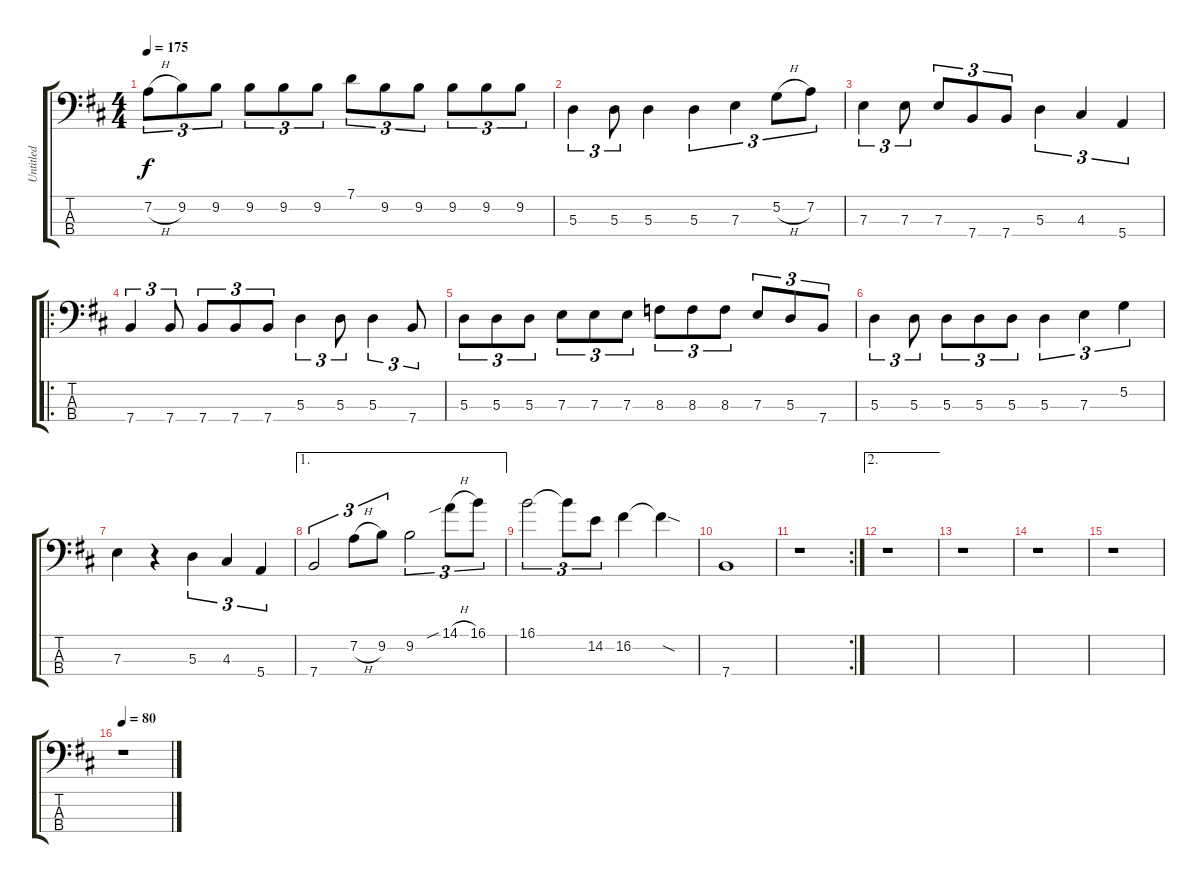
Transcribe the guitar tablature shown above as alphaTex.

\track ("Untitled" "Untitled") {instrument electricbassfinger}
\staff {score tabs}
\tuning (G2 D2 A1 E1) {hide}
\ts (4 4)
\tempo 175
\clef f4
\ks d
7.2{h}.8{tu (3 2) dy f} 9.2.8{tu (3 2)} 9.2.8{tu (3 2)} 9.2.8{tu (3 2)} 9.2.8{tu (3 2)} 9.2.8{tu (3 2)} 7.1.8{tu (3 2)} 9.2.8{tu (3 2)} 9.2.8{tu (3 2)} 9.2.8{tu (3 2)} 9.2.8{tu (3 2)} 9.2.8{tu (3 2)} |
5.3.4{tu (3 2)} 5.3.8{tu (3 2)} 5.3.4 5.3.4{tu (3 2)} 7.3.4{tu (3 2)} 5.2{h}.8{tu (3 2)} 7.2.8{tu (3 2)} |
7.3.4{tu (3 2)} 7.3.8{tu (3 2)} 7.3.8{tu (3 2)} 7.4.8{tu (3 2)} 7.4.8{tu (3 2)} 5.3.4{tu (3 2)} 4.3.4{tu (3 2)} 5.4.4{tu (3 2)} |
\ro
7.4.4{tu (3 2)} 7.4.8{tu (3 2)} 7.4.8{tu (3 2)} 7.4.8{tu (3 2)} 7.4.8{tu (3 2)} 5.3.4{tu (3 2)} 5.3.8{tu (3 2)} 5.3.4{tu (3 2)} 7.4.8{tu (3 2)} |
5.3.8{tu (3 2)} 5.3.8{tu (3 2)} 5.3.8{tu (3 2)} 7.3.8{tu (3 2)} 7.3.8{tu (3 2)} 7.3.8{tu (3 2)} 8.3.8{tu (3 2)} 8.3.8{tu (3 2)} 8.3.8{tu (3 2)} 7.3.8{tu (3 2)} 5.3.8{tu (3 2)} 7.4.8{tu (3 2)} |
5.3.4{tu (3 2)} 5.3.8{tu (3 2)} 5.3.8{tu (3 2)} 5.3.8{tu (3 2)} 5.3.8{tu (3 2)} 5.3.4{tu (3 2)} 7.3.4{tu (3 2)} 5.2.4{tu (3 2)} |
7.3.4 r.4 5.3.4{tu (3 2)} 4.3.4{tu (3 2)} 5.4.4{tu (3 2)} |
\ae 1
7.4.2{tu (3 2)} 7.2{h}.8{tu (3 2)} 9.2.8{tu (3 2)} 9.2.2{tu (3 2)} 14.1{sib h}.8{tu (3 2)} 16.1.8{tu (3 2)} |
16.1.2{tu (3 2)} 16.1{t}.8{tu (3 2)} 14.2.8{tu (3 2)} 16.2.4 16.2{sod t}.4 |
7.4.1 |
\rc 2
r.1 |
\ae 2
r.1 |
r.1 |
r.1 |
r.1 |
\tempo 80
r.1
